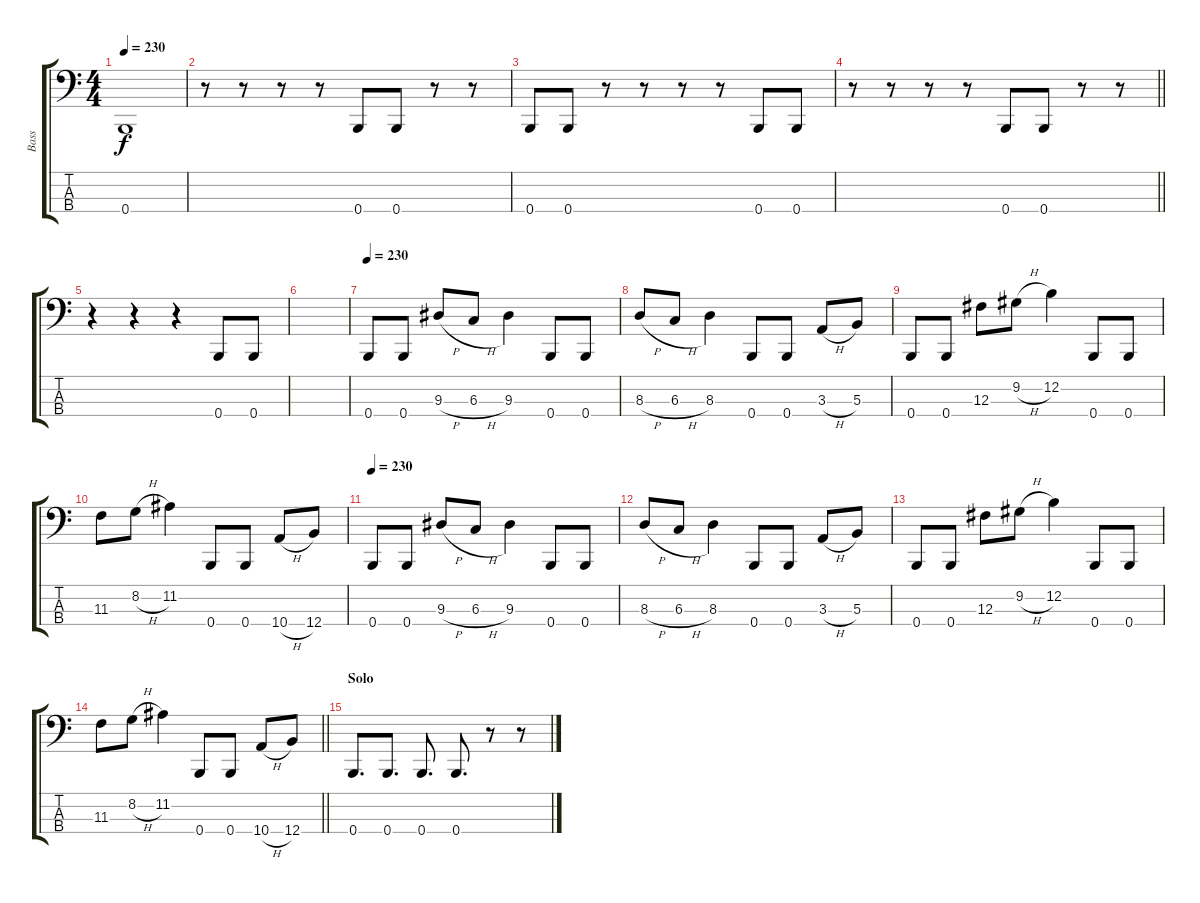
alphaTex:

\track ("Bass" "Bass") {instrument electricbassfinger}
\staff {score tabs}
\tuning (E2 B1 Gb1 B0) {hide}
\ts (4 4)
\tempo 230
\clef f4
\ks c
0.4{t}.1{dy f} |
r.8 r.8 r.8 r.8 0.4.8 0.4.8 r.8 r.8 |
0.4.8 0.4.8 r.8 r.8 r.8 r.8 0.4.8 0.4.8 |
\barLineRight lightlight
r.8 r.8 r.8 r.8 0.4.8 0.4.8 r.8 r.8 |
\section ("" "")
r.4 r.4 r.4 0.4.8 0.4.8 |
|
\tempo 230
0.4.8 0.4.8 9.3{h}.8 6.3{h}.8 9.3.4 0.4.8 0.4.8 |
8.3{h}.8 6.3{h}.8 8.3.4 0.4.8 0.4.8 3.3{h}.8 5.3.8 |
0.4.8 0.4.8 12.3.8 9.2{h}.8 12.2.4 0.4.8 0.4.8 |
11.3.8 8.2{h}.8 11.2.4 0.4.8 0.4.8 10.4{h}.8 12.4.8 |
\tempo 230
0.4.8 0.4.8 9.3{h}.8 6.3{h}.8 9.3.4 0.4.8 0.4.8 |
8.3{h}.8 6.3{h}.8 8.3.4 0.4.8 0.4.8 3.3{h}.8 5.3.8 |
0.4.8 0.4.8 12.3.8 9.2{h}.8 12.2.4 0.4.8 0.4.8 |
\barLineRight lightlight
11.3.8 8.2{h}.8 11.2.4 0.4.8 0.4.8 10.4{h}.8 12.4.8 |
\section ("" "Solo")
0.4.8{d} 0.4.8{d} 0.4.8{d} 0.4.8{d} r.8 r.8
